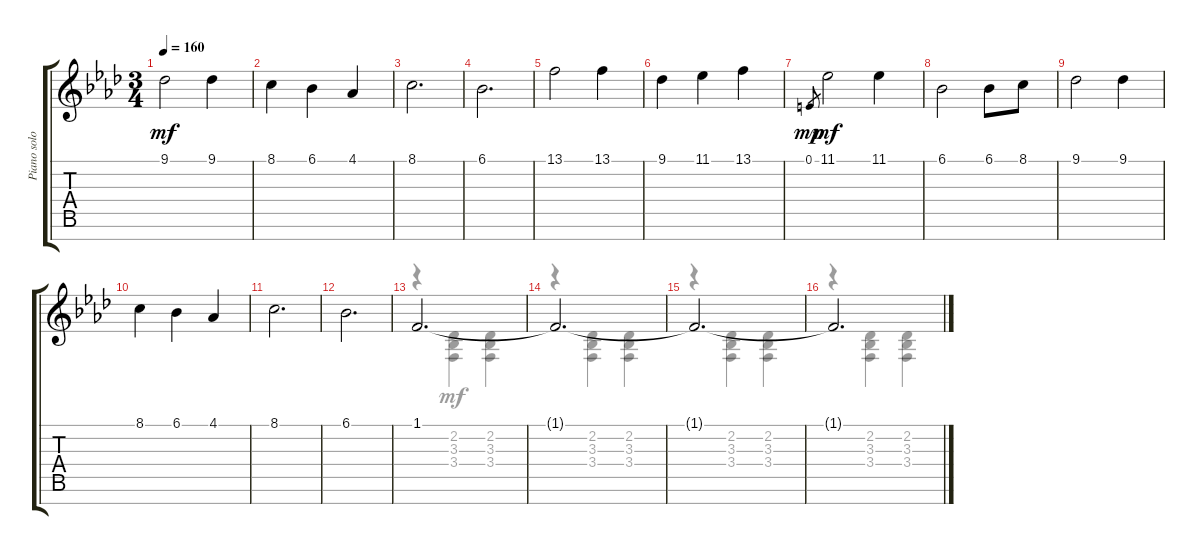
\track ("Piano solo" "Piano solo") {instrument acousticgrandpiano}
\staff {score tabs}
\tuning (E4 B3 G3 D3 A2 E2 B1) {hide}
\voice
\ts (3 4)
\tempo 160
\clef g2
\ks ab
9.1.2{dy mf} 9.1.4 |
8.1.4 6.1.4 4.1.4 |
8.1.2{d} |
6.1.2{d} |
13.1.2 13.1.4 |
9.1.4 11.1.4 13.1.4 |
0.1.8{gr dy mp} 11.1.2{dy mf} 11.1.4 |
6.1.2 6.1.8 8.1.8 |
9.1.2 9.1.4 |
8.1.4 6.1.4 4.1.4 |
8.1.2{d} |
6.1.2{d} |
1.1.2{d} |
1.1{t}.2{d} |
1.1{t}.2{d} |
1.1{t}.2{d}
\voice
\clef g2
\ottava regular
\simile none
\ks ab
|
|
|
|
|
|
|
|
|
|
|
|
r.4 (2.2 3.3 3.4).4 (2.2 3.3 3.4).4 |
r.4 (2.2 3.3 3.4).4 (2.2 3.3 3.4).4 |
r.4 (2.2 3.3 3.4).4 (2.2 3.3 3.4).4 |
r.4 (2.2 3.3 3.4).4 (2.2 3.3 3.4).4
